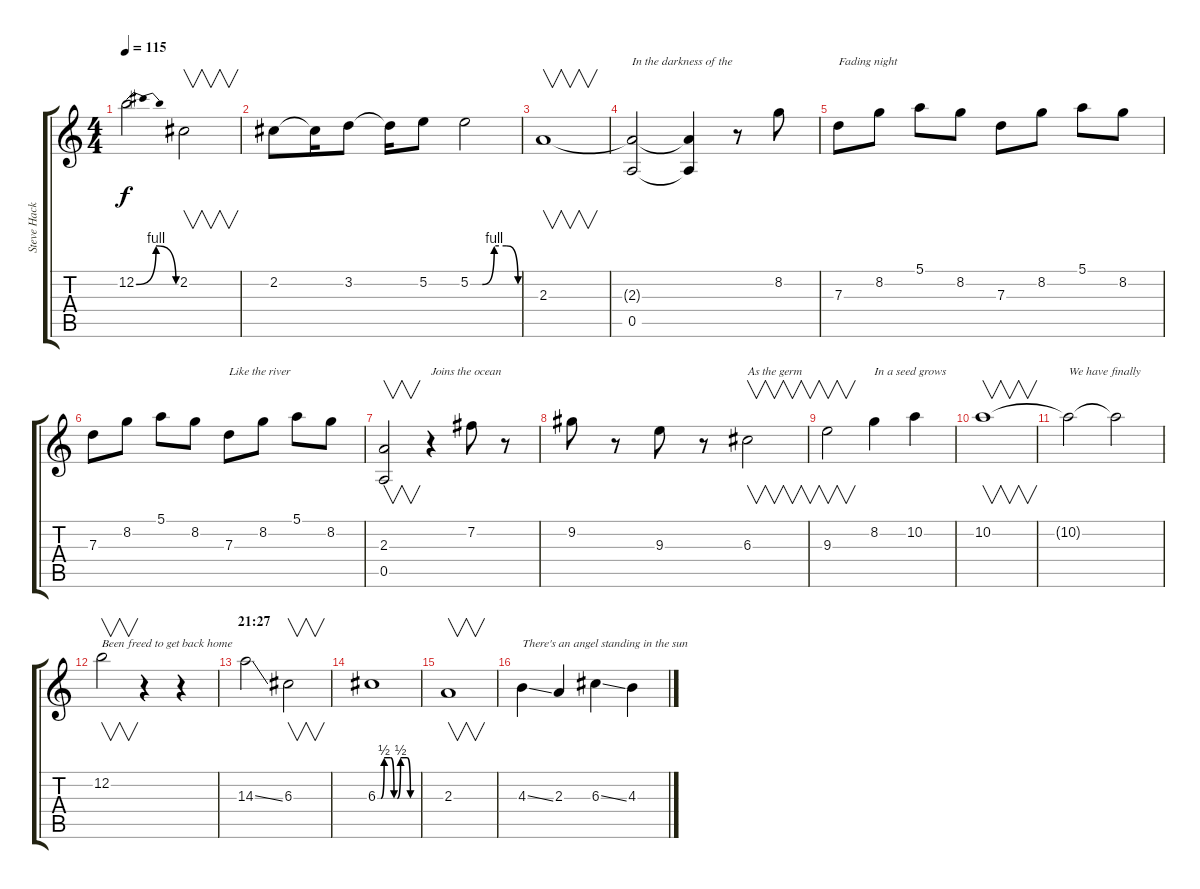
\track ("Steve Hackett (electric guitar 2)" "Steve Hack") {instrument overdrivenguitar}
\staff {score tabs}
\tuning (E4 B3 G3 D3 A2 E2) {hide}
\ts (4 4)
\tempo 115
\clef g2
\ks c
12.2{be (bendrelease 0 0 30 4 45 4 60 0)}.2{dy f} 2.2.2{v} |
2.2.8 2.2{t}.16 3.2.8 3.2{t}.16 5.2.8 5.2{be (custom 0 0 15 0 30 4 45 4 60 0)}.2 |
2.3.1{v} |
(2.3{t} 0.5).2{txt "In the darkness of the"} (2.3{t} 0.5{t}).4 r.8 8.2.8 |
7.3.8{txt "Fading night"} 8.2.8 5.1.8 8.2.8 7.3.8 8.2.8 5.1.8 8.2.8 |
7.3.8 8.2.8 5.1.8 8.2.8 7.3.8{txt "Like the river"} 8.2.8 5.1.8 8.2.8 |
(2.3 0.5).2{v} r.4{txt "Joins the ocean"} 7.2.8 r.8 |
9.2.8 r.8 9.3.8 r.8 6.3.2{v txt "As the germ"} |
9.3.2{v} 8.2.4{txt "In a seed grows"} 10.2.4 |
10.2.1{v} |
10.2{t}.2{txt "We have finally"} 10.2{t}.2 |
12.2.2{v txt "Been freed to get back home"} r.4 r.4 |
\section ("" "21:27")
14.3{ss}.2 6.3.2{v} |
6.3{be (custom 0 0 5 0 10 2 20 2 25 0 30 0 35 2 45 2 50 0 60 0)}.1 |
2.3.1{v} |
4.3{ss}.4{txt "There's an angel standing in the sun"} 2.3.4 6.3{ss}.4 4.3.4
